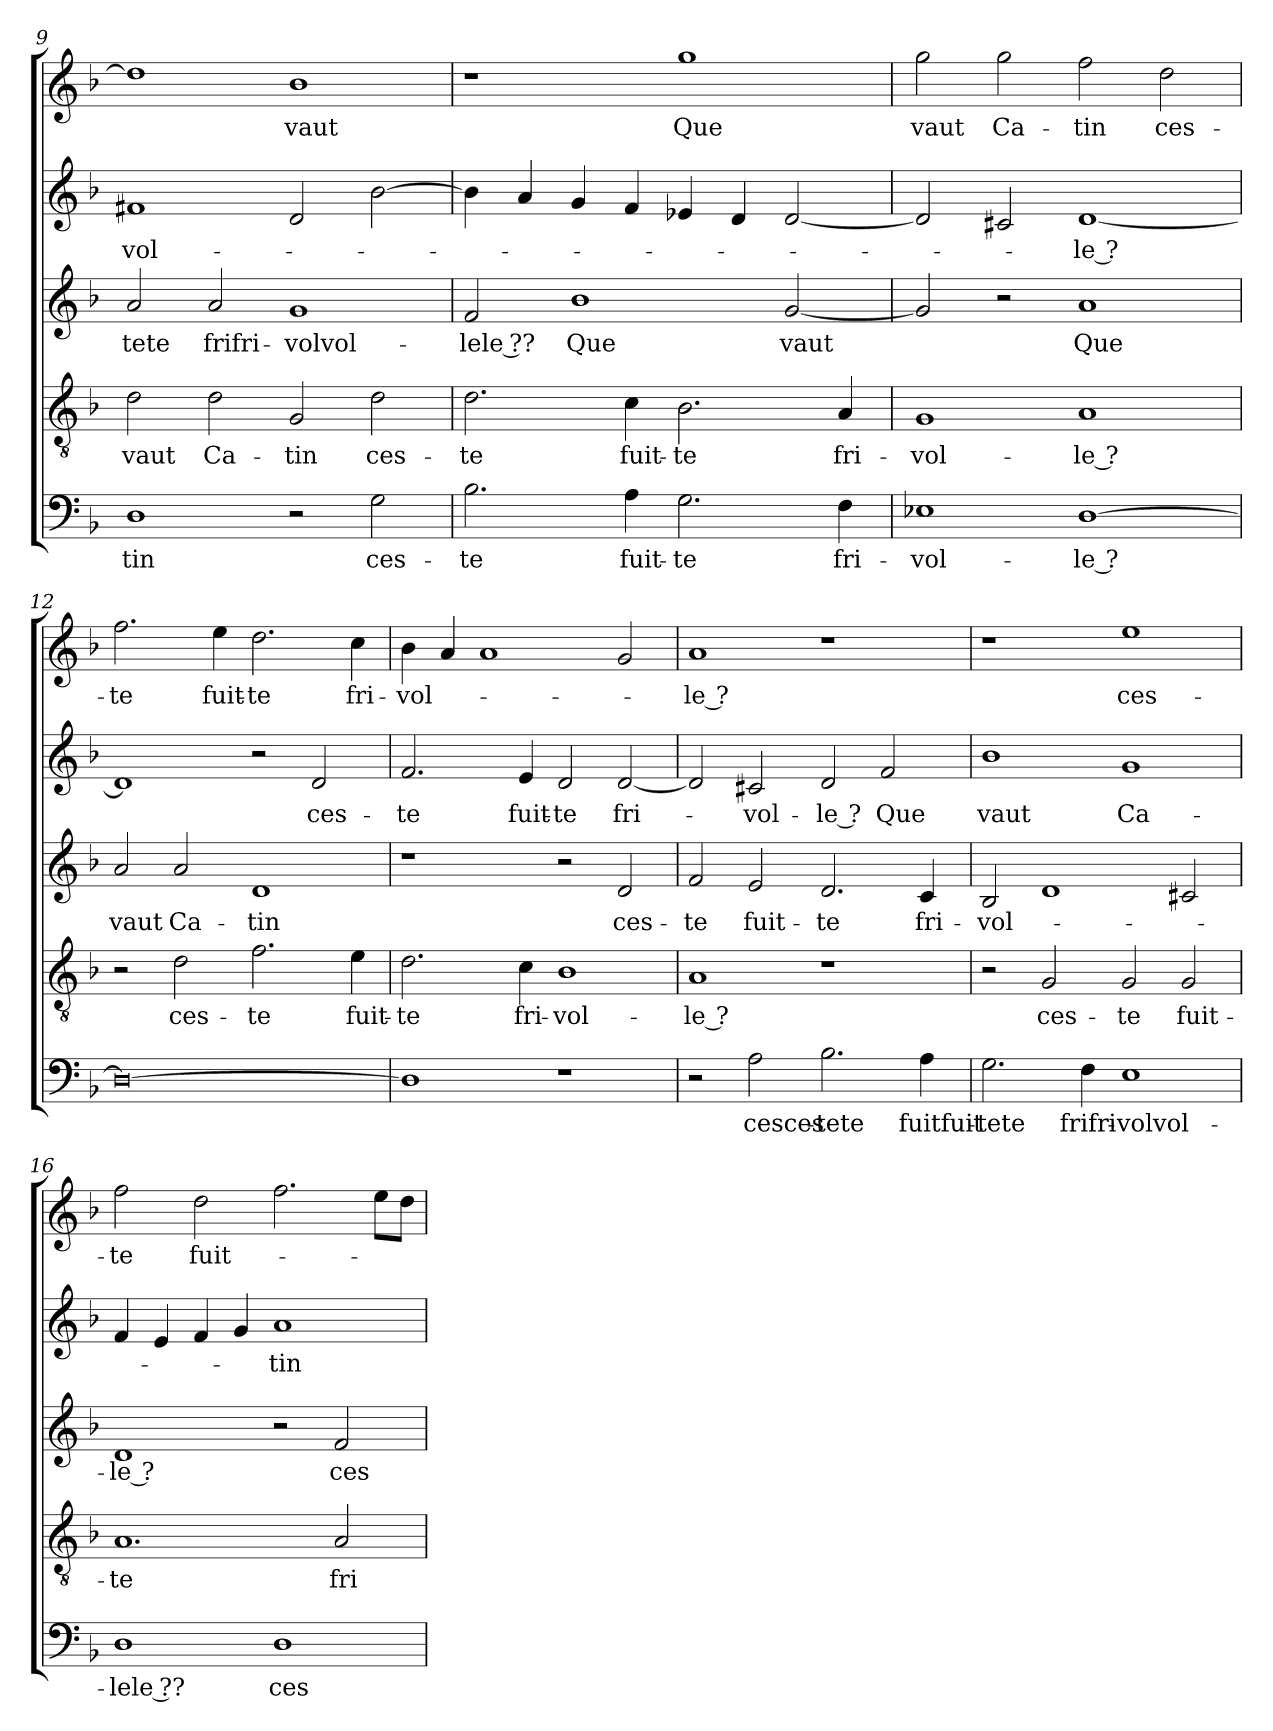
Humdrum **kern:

**kern	**text	**kern	**text	**kern	**text	**kern	**text	**kern	**text
*part5	*part5	*part4	*part4	*part3	*part3	*part2	*part2	*part1	*part1
*staff5	*staff5	*staff4	*staff4	*staff3	*staff3	*staff2	*staff2	*staff1	*staff1
!!LO:PB:g=z
*clefF4	*	*clefGv2	*	*clefG2	*	*clefG2	*	*clefG2	*
*k[b-]	*	*k[b-]	*	*k[b-]	*	*k[b-]	*	*k[b-]	*
=9	=9	=9	=9	=9	=9	=9	=9	=9	=9
1D	-tin	2d	vaut	2a	-tete	1f#X	-vol-	1dd]	.
.	.	2d	Ca-	2a	frifri-	.	.	.	.
2r	.	2G	-tin	1g	-volvol-	2d	.	1b-	vaut
2G	ces-	2d	ces-	.	.	[2b-	.	.	.
=10	=10	=10	=10	=10	=10	=10	=10	=10	=10
2.B-	-te	2.d	-te	2f	-lele ??	4b-]	.	1r	.
.	.	.	.	.	.	4a	.	.	.
.	.	.	.	1b-	Que	4g	.	.	.
4A	fuit-	4c	fuit-	.	.	4f	.	.	.
2.G	-te	2.B-	-te	.	.	4e-X	.	1gg	Que
.	.	.	.	.	.	4d	.	.	.
.	.	.	.	[2g	vaut	[2d	.	.	.
4F	fri-	4A	fri-	.	.	.	.	.	.
=11	=11	=11	=11	=11	=11	=11	=11	=11	=11
1E-X	-vol-	1G	-vol-	2g]	.	2d]	.	2gg	vaut
.	.	.	.	2r	.	2c#X	.	2gg	Ca-
[1D	-le ?	1A	-le ?	1a	Que	[1d	-le ?	2ff	-tin
.	.	.	.	.	.	.	.	2dd	ces-
=12	=12	=12	=12	=12	=12	=12	=12	=12	=12
0D_	.	2r	.	2a	vaut	1d]	.	2.ff	-te
.	.	2d	ces-	2a	Ca-	.	.	.	.
.	.	.	.	.	.	.	.	4ee	fuit-
.	.	2.f	-te	1d	-tin	2r	.	2.dd	-te
.	.	.	.	.	.	2d	ces-	.	.
.	.	4e	fuit-	.	.	.	.	4cc	fri-
!!LO:LB:g=z
=13	=13	=13	=13	=13	=13	=13	=13	=13	=13
1D]	.	2.d	-te	1r	.	2.f	-te	4b-	-vol-
.	.	.	.	.	.	.	.	4a	.
.	.	.	.	.	.	.	.	1a	.
.	.	4c	fri-	.	.	4e	fuit-	.	.
1r	.	1B-	-vol-	2r	.	2d	-te	.	.
.	.	.	.	2d	ces-	[2d	fri-	2g	.
=14	=14	=14	=14	=14	=14	=14	=14	=14	=14
2r	.	1A	-le ?	2f	-te	2d]	.	1a	-le ?
2A	cesces-	.	.	2e	fuit-	2c#X	-vol-	.	.
2.B-	-tete	1r	.	2.d	-te	2d	-le ?	1r	.
.	.	.	.	.	.	2f	Que	.	.
4A	fuitfuit-	.	.	4c	fri-	.	.	.	.
=15	=15	=15	=15	=15	=15	=15	=15	=15	=15
2.G	-tete	2r	.	2B-	-vol-	1b-	vaut	1r	.
.	.	2G	ces-	1d	.	.	.	.	.
4F	frifri-	.	.	.	.	.	.	.	.
1E	-volvol-	2G	-te	.	.	1g	Ca-	1ee	ces-
.	.	2G	fuit-	2c#X	.	.	.	.	.
=16	=16	=16	=16	=16	=16	=16	=16	=16	=16
1D	-lele ??	1.A	-te	1d	-le ?	4f	.	2ff	-te
.	.	.	.	.	.	4e	.	.	.
.	.	.	.	.	.	4f	.	2dd	fuit-
.	.	.	.	.	.	4g	.	.	.
1D	ces-	.	.	2r	.	1a	-tin	2.ff	.
.	.	2A	fri-	2f	ces-	.	.	.	.
.	.	.	.	.	.	.	.	8eeL	.
.	.	.	.	.	.	.	.	8ddJ	.
=	=	=	=	=	=	=	=	=	=
*-	*-	*-	*-	*-	*-	*-	*-	*-	*-
